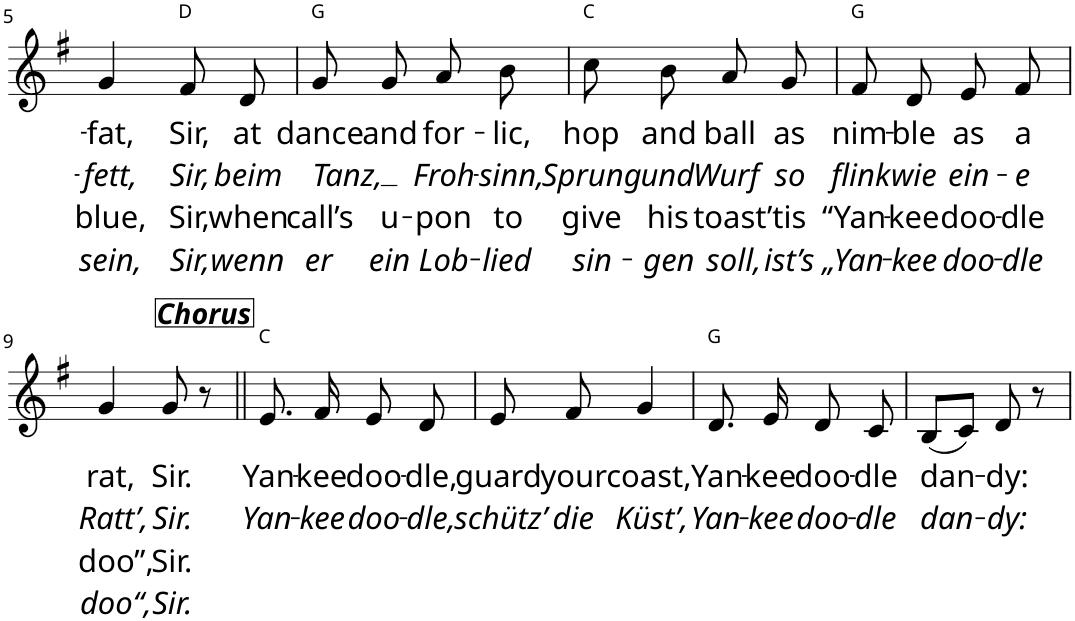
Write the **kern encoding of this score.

**kern	**text	**text	**text	**text	**harte
*part1	*part1	*part1	*part1	*part1	*part1
*staff1	*staff1	*staff1	*staff1	*staff1	*
*I"P1	*	*	*	*	*
!!LO:PB:g=z
*clefG2	*	*	*	*	*
*k[f#]	*	*	*	*	*
*G:	*	*	*	*	*
*M2/4	*	*	*	*	*
=5	=5	=5	=5	=5	=5
!	!LO:LY:b	!LO:LY:b	!LO:LY:b	!LO:LY:b	!
4g/	-fat,	-fett,	blue,	sein,	.
!	!LO:LY:b	!LO:LY:b	!LO:LY:b	!LO:LY:b	!
8f#/	Sir,	Sir,	Sir,	Sir,	D:maj
!	!LO:LY:b	!LO:LY:b	!LO:LY:b	!LO:LY:b	!
8d/	at	beim	when	wenn	.
=6	=6	=6	=6	=6	=6
!	!LO:LY:b	!LO:LY:b	!LO:LY:b	!LO:LY:b	!
8g/	dance	Tanz,	call’s	er	G:maj
!	!LO:LY:b	!	!LO:LY:b	!LO:LY:b	!
8g/	and	.	u-	ein	.
!	!LO:LY:b	!LO:LY:b	!LO:LY:b	!LO:LY:b	!
8a/	for-	Froh-	-pon	Lob-	.
!	!LO:LY:b	!LO:LY:b	!LO:LY:b	!LO:LY:b	!
8b\	-lic,	-sinn,	to	-lied	.
=7	=7	=7	=7	=7	=7
!	!LO:LY:b	!LO:LY:b	!LO:LY:b	!LO:LY:b	!
8cc\	hop	Sprung	give	sin-	C:maj
!	!LO:LY:b	!LO:LY:b	!LO:LY:b	!LO:LY:b	!
8b\	and	und	his	-gen	.
!	!LO:LY:b	!LO:LY:b	!LO:LY:b	!LO:LY:b	!
8a/	ball	Wurf	toast	soll,	.
!	!LO:LY:b	!LO:LY:b	!LO:LY:b	!LO:LY:b	!
8g/	as	so	’tis	ist’s	.
=8	=8	=8	=8	=8	=8
!	!LO:LY:b	!LO:LY:b	!LO:LY:b	!LO:LY:b	!
8f#/	nim-	flink	“Yan-	„Yan-	G:maj
!	!LO:LY:b	!LO:LY:b	!LO:LY:b	!LO:LY:b	!
8d/	-ble	wie	-kee	-kee	.
!	!LO:LY:b	!LO:LY:b	!LO:LY:b	!LO:LY:b	!
8e/	as	ein-	doo-	doo-	.
!	!LO:LY:b	!LO:LY:b	!LO:LY:b	!LO:LY:b	!
8f#/	a	-e	-dle	-dle	.
!!LO:LB:g=z
=9	=9	=9	=9	=9	=9
!	!LO:LY:b	!LO:LY:b	!LO:LY:b	!LO:LY:b	!
4g/	rat,	Ratt’,	doo”,	doo“,	.
!	!LO:LY:b	!LO:LY:b	!LO:LY:b	!LO:LY:b	!
8g/	Sir.	Sir.	Sir.	Sir.	.
8r	.	.	.	.	.
=10||	=10||	=10||	=10||	=10||	=10||
!LO:TX:a:Bi:t=Chorus	!	!	!	!	!
!	!LO:LY:b	!LO:LY:b	!	!	!
8.e/	Yan-	Yan-	.	.	C:maj
!	!LO:LY:b	!LO:LY:b	!	!	!
16f#/	-kee	-kee	.	.	.
!	!LO:LY:b	!LO:LY:b	!	!	!
8e/	doo-	doo-	.	.	.
!	!LO:LY:b	!LO:LY:b	!	!	!
8d/	-dle,	-dle,	.	.	.
=11	=11	=11	=11	=11	=11
!	!LO:LY:b	!LO:LY:b	!	!	!
8e/	guard	schütz’	.	.	.
!	!LO:LY:b	!LO:LY:b	!	!	!
8f#/	your	die	.	.	.
!	!LO:LY:b	!LO:LY:b	!	!	!
4g/	coast,	Küst’,	.	.	.
=12	=12	=12	=12	=12	=12
!	!LO:LY:b	!LO:LY:b	!	!	!
8.d/	Yan-	Yan-	.	.	G:maj
!	!LO:LY:b	!LO:LY:b	!	!	!
16e/	-kee	-kee	.	.	.
!	!LO:LY:b	!LO:LY:b	!	!	!
8d/	doo-	doo-	.	.	.
!	!LO:LY:b	!LO:LY:b	!	!	!
8c/	-dle	-dle	.	.	.
=13	=13	=13	=13	=13	=13
!	!LO:LY:b	!LO:LY:b	!	!	!
(8B/L	dan-	dan-	.	.	.
8c/J)	.	.	.	.	.
!	!LO:LY:b	!LO:LY:b	!	!	!
8d/	-dy:	-dy:	.	.	.
8r	.	.	.	.	.
=	=	=	=	=	=
*-	*-	*-	*-	*-	*-
